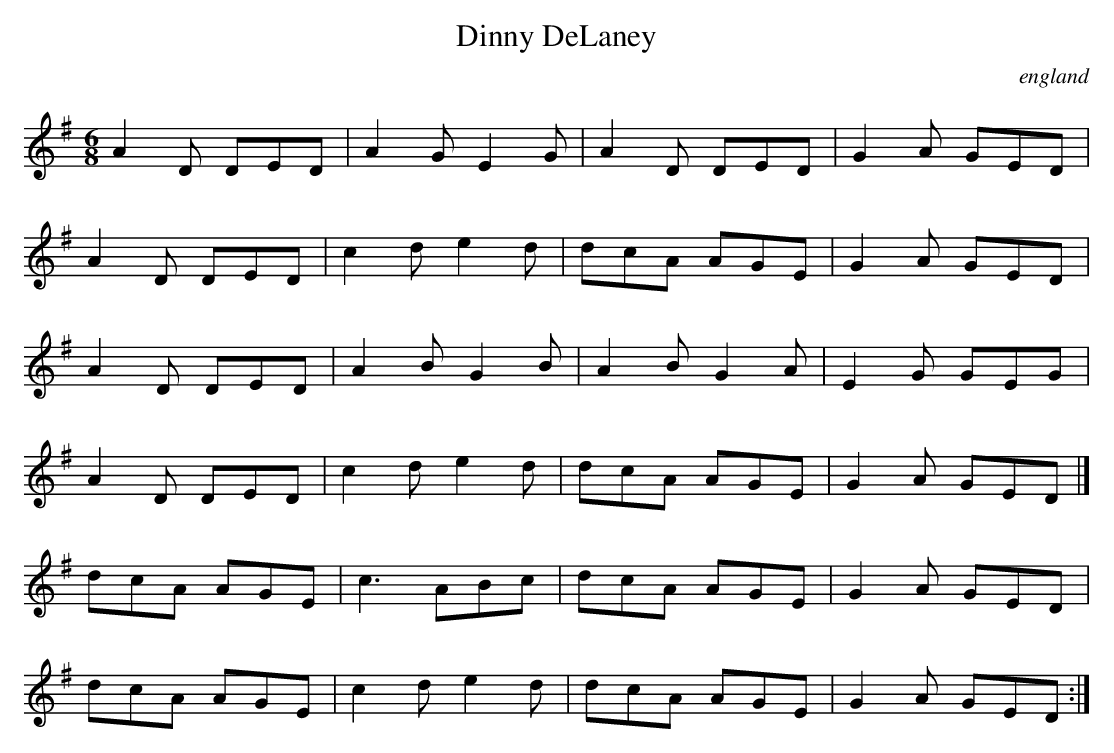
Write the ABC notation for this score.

X:1
T:Dinny DeLaney
O:england
M:6/8
L:1/8
K:D Mixolydian
A2D DED|A2G E2G|A2D DED|G2A GED|
A2D DED|c2d e2d|dcA AGE|G2A GED|
A2D DED|A2B G2B|A2B G2A|E2G GEG|
A2D DED|c2d e2d|dcA AGE|G2A GED|]
dcA AGE|c3 ABc|dcA AGE|G2A GED|
dcA AGE|c2d e2d|dcA AGE|G2A GED:|
